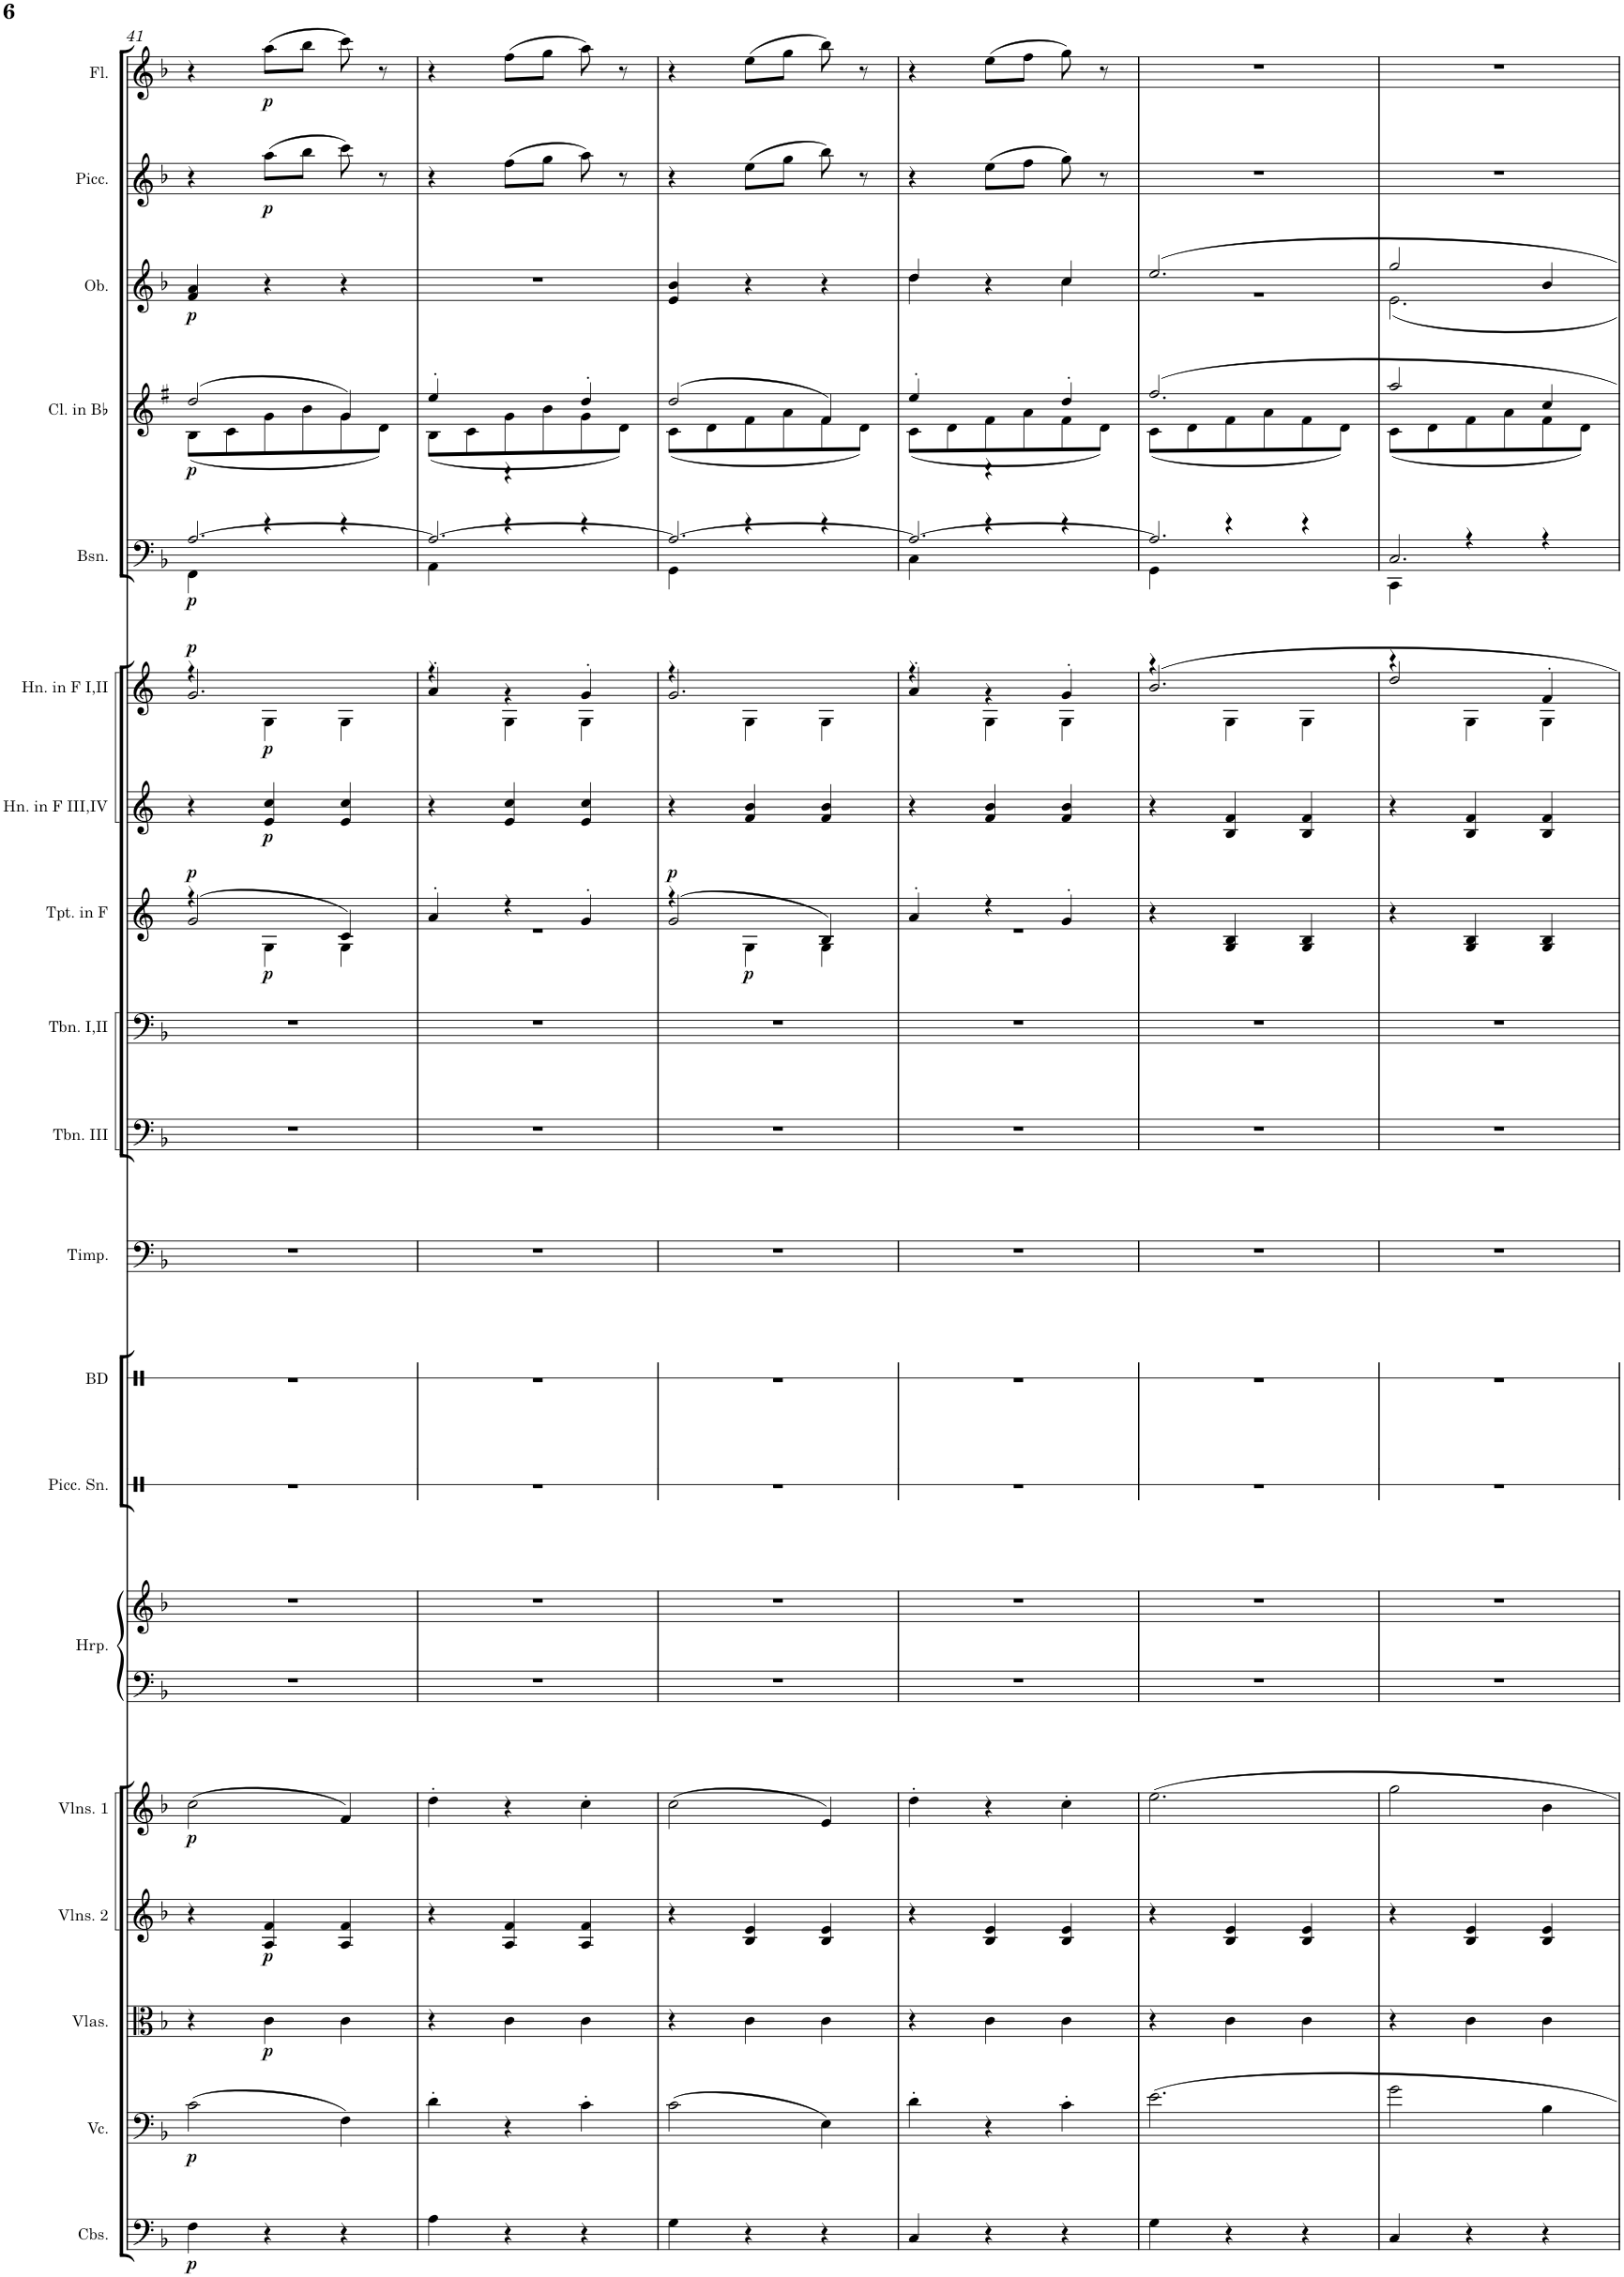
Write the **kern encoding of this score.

**kern	**dynam	**kern	**dynam	**kern	**dynam	**kern	**dynam	**kern	**dynam	**kern	**kern	**kern	**kern	**kern	**kern	**kern	**kern	**dynam	**kern	**dynam	**kern	**dynam	**kern	**dynam	**kern	**dynam	**kern	**dynam	**kern	**dynam	**kern	**dynam
*part19	*part19	*part18	*part18	*part17	*part17	*part16	*part16	*part15	*part15	*part14	*part14	*part13	*part12	*part11	*part10	*part9	*part8	*part8	*part7	*part7	*part6	*part6	*part5	*part5	*part4	*part4	*part3	*part3	*part2	*part2	*part1	*part1
*staff20	*staff20	*staff19	*staff19	*staff18	*staff18	*staff17	*staff17	*staff16	*staff16	*staff15	*staff14	*staff13	*staff12	*staff11	*staff10	*staff9	*staff8	*staff8	*staff7	*staff7	*staff6	*staff6	*staff5	*staff5	*staff4	*staff4	*staff3	*staff3	*staff2	*staff2	*staff1	*staff1
*I"Contrabasses	*	*I"Violoncello	*	*I"Violas	*	*I"Violins 2	*	*I"Violins 1	*	*I"Harp	*	*I"Piccolo Snare	*I"Bass Drum	*I"Timpani	*I"Trombone III	*I"Trombone I,II	*I"Trumpet in F	*	*I"Horn in F III, IV	*	*I"Horn in F I, II	*	*I"Bassoon	*	*I"Clarinet in Bb	*	*I"Oboe	*	*I"Piccolo	*	*I"Flute	*
*I'Cbs.	*	*I'Vc.	*	*I'Vlas.	*	*I'Vlns. 2	*	*I'Vlns. 1	*	*I'Hrp.	*	*I'Picc. Sn.	*I'BD	*I'Timp.	*I'Tbn. III	*I'Tbn. I,II	*I'Tpt. in F	*	*I'Hn. in F III,IV	*	*I'Hn. in F I,II	*	*I'Bsn.	*	*I'Cl. in Bb	*	*I'Ob.	*	*I'Picc.	*	*I'Fl.	*
!!LO:PB:g=z
*clefF4	*	*clefF4	*	*clefC3	*	*clefG2	*	*clefG2	*	*clefF4	*clefG2	*clefX	*clefX	*clefF4	*clefF4	*clefF4	*clefG2	*	*clefG2	*	*clefG2	*	*clefF4	*	*clefG2	*	*clefG2	*	*clefG2	*	*clefG2	*
*Trd7c12	*	*	*	*	*	*	*	*	*	*	*	*	*	*	*	*	*Trd-3c-5	*	*Trd4c7	*	*Trd4c7	*	*	*	*Trd1c2	*	*	*	*Trd-7c-12	*	*	*
*k[b-]	*	*k[b-]	*	*k[b-]	*	*k[b-]	*	*k[b-]	*	*k[b-]	*k[b-]	*k[]	*k[]	*k[b-]	*k[b-]	*k[b-]	*k[]	*	*k[]	*	*k[]	*	*k[b-]	*	*k[f#]	*	*k[b-]	*	*k[b-]	*	*k[b-]	*
*M3/4	*	*M3/4	*	*M3/4	*	*M3/4	*	*M3/4	*	*M3/4	*M3/4	*M3/4	*M3/4	*M3/4	*M3/4	*M3/4	*M3/4	*	*M3/4	*	*M3/4	*	*M3/4	*	*M3/4	*	*M3/4	*	*M3/4	*	*M3/4	*
=41	=41	=41	=41	=41	=41	=41	=41	=41	=41	=41	=41	=41	=41	=41	=41	=41	=41	=41	=41	=41	=41	=41	=41	=41	=41	=41	=41	=41	=41	=41	=41	=41
*	*	*	*	*	*	*	*	*	*	*	*	*	*	*	*	*	*^	*	*	*	*^	*	*^	*	*^	*	*	*	*	*	*	*
!	!LO:DY:b	!	!LO:DY:b	!	!	!	!	!	!LO:DY:b	!	!	!	!	!	!	!	!	!	!LO:DY:a	!	!	!	!	!LO:DY:a	!	!	!LO:DY:b	!	!	!LO:DY:b	!	!LO:DY:b	!	!	!	!
4F\	p	(2c\	p	4r	.	4r	.	(2cc\	p	2.r	2.r	2.r	2.r	2.r	2.r	2.r	4r	(>2g/	p	4r	.	4r	2.g/	p	4FF\	[2.A/	p	(<8B\L	(>2dd/	p	4f/ 4a/	p	4r	.	4r	.
.	.	.	.	.	.	.	.	.	.	.	.	.	.	.	.	.	.	.	.	.	.	.	.	.	.	.	.	8c\	.	.	.	.	.	.	.	.
!	!	!	!	!	!LO:DY:b	!	!LO:DY:b	!	!	!	!	!	!	!	!	!	!	!	!LO:DY:b	!	!LO:DY:b	!	!	!LO:DY:b	!	!	!	!	!	!	!	!	!	!LO:DY:b	!	!LO:DY:b
4r	.	.	.	4c\	p	4A/ 4f/	p	.	.	.	.	.	.	.	.	.	4G\	.	p	4e/ 4cc/	p	4G\	.	p	4r	.	.	8g\	.	.	4r	.	(8aa\L	p	(8aa\L	p
.	.	.	.	.	.	.	.	.	.	.	.	.	.	.	.	.	.	.	.	.	.	.	.	.	.	.	.	8b\	.	.	.	.	8bb-\J	.	8bb-\J	.
4r	.	4F\)	.	4c\	.	4A/ 4f/	.	4f/)	.	.	.	.	.	.	.	.	4G\	4c/)	.	4e/ 4cc/	.	4G\	.	.	4r	.	.	8g\	4g/)	.	4r	.	8ccc\)	.	8ccc\)	.
.	.	.	.	.	.	.	.	.	.	.	.	.	.	.	.	.	.	.	.	.	.	.	.	.	.	.	.	8d\J)	.	.	.	.	8r	.	8r	.
=42	=42	=42	=42	=42	=42	=42	=42	=42	=42	=42	=42	=42	=42	=42	=42	=42	=42	=42	=42	=42	=42	=42	=42	=42	=42	=42	=42	=42	=42	=42	=42	=42	=42	=42	=42	=42
4A\	.	4d'\	.	4r	.	4r	.	4dd'\	.	2.r	2.r	2.r	2.r	2.r	2.r	2.r	4a'/	2.r	.	4r	.	4r	4a'/	.	4AA\	2.A/_	.	(<8B\L	4ee'/	.	2.r	.	4r	.	4r	.
.	.	.	.	.	.	.	.	.	.	.	.	.	.	.	.	.	.	.	.	.	.	.	.	.	.	.	.	8c\	.	.	.	.	.	.	.	.
4r	.	4r	.	4c\	.	4A/ 4f/	.	4r	.	.	.	.	.	.	.	.	4r	.	.	4e/ 4cc/	.	4G\	4r	.	4r	.	.	8g\	4r	.	.	.	(8ff\L	.	(8ff\L	.
.	.	.	.	.	.	.	.	.	.	.	.	.	.	.	.	.	.	.	.	.	.	.	.	.	.	.	.	8b\	.	.	.	.	8gg\J	.	8gg\J	.
4r	.	4c'\	.	4c\	.	4A/ 4f/	.	4cc'\	.	.	.	.	.	.	.	.	4g'/	.	.	4e/ 4cc/	.	4G\	4g'/	.	4r	.	.	8g\	4dd'/	.	.	.	8aa\)	.	8aa\)	.
.	.	.	.	.	.	.	.	.	.	.	.	.	.	.	.	.	.	.	.	.	.	.	.	.	.	.	.	8d\J)	.	.	.	.	8r	.	8r	.
=43	=43	=43	=43	=43	=43	=43	=43	=43	=43	=43	=43	=43	=43	=43	=43	=43	=43	=43	=43	=43	=43	=43	=43	=43	=43	=43	=43	=43	=43	=43	=43	=43	=43	=43	=43	=43
!	!	!	!	!	!	!	!	!	!	!	!	!	!	!	!	!	!	!	!LO:DY:a	!	!	!	!	!	!	!	!	!	!	!	!	!	!	!	!	!
4G\	.	(2c\	.	4r	.	4r	.	(2cc\	.	2.r	2.r	2.r	2.r	2.r	2.r	2.r	4r	(>2g/	p	4r	.	4r	2.g/	.	4GG\	2.A/_	.	(<8c\L	(>2dd/	.	4e/ 4b-/	.	4r	.	4r	.
.	.	.	.	.	.	.	.	.	.	.	.	.	.	.	.	.	.	.	.	.	.	.	.	.	.	.	.	8d\	.	.	.	.	.	.	.	.
!	!	!	!	!	!	!	!	!	!	!	!	!	!	!	!	!	!	!	!LO:DY:b	!	!	!	!	!	!	!	!	!	!	!	!	!	!	!	!	!
4r	.	.	.	4c\	.	4B-/ 4e/	.	.	.	.	.	.	.	.	.	.	4G\	.	p	4f/ 4b/	.	4G\	.	.	4r	.	.	8f#\	.	.	4r	.	(8ee\L	.	(8ee\L	.
.	.	.	.	.	.	.	.	.	.	.	.	.	.	.	.	.	.	.	.	.	.	.	.	.	.	.	.	8a\	.	.	.	.	8gg\J	.	8gg\J	.
4r	.	4E\)	.	4c\	.	4B-/ 4e/	.	4e/)	.	.	.	.	.	.	.	.	4G\	4B/)	.	4f/ 4b/	.	4G\	.	.	4r	.	.	8f#\	4f#/)	.	4r	.	8bb-\)	.	8bb-\)	.
.	.	.	.	.	.	.	.	.	.	.	.	.	.	.	.	.	.	.	.	.	.	.	.	.	.	.	.	8d\J)	.	.	.	.	8r	.	8r	.
=44	=44	=44	=44	=44	=44	=44	=44	=44	=44	=44	=44	=44	=44	=44	=44	=44	=44	=44	=44	=44	=44	=44	=44	=44	=44	=44	=44	=44	=44	=44	=44	=44	=44	=44	=44	=44
*	*	*	*	*	*	*	*	*	*	*	*	*	*	*	*	*	*	*	*	*	*	*	*	*	*	*	*	*	*	*	*^	*	*	*	*	*
4C/	.	4d'\	.	4r	.	4r	.	4dd'\	.	2.r	2.r	2.r	2.r	2.r	2.r	2.r	4a'/	2.r	.	4r	.	4r	4a'/	.	4C\	2.A/_	.	(<8c\L	4ee'/	.	4dd/	4dd\	.	4r	.	4r	.
.	.	.	.	.	.	.	.	.	.	.	.	.	.	.	.	.	.	.	.	.	.	.	.	.	.	.	.	8d\	.	.	.	.	.	.	.	.	.
4r	.	4r	.	4c\	.	4B-/ 4e/	.	4r	.	.	.	.	.	.	.	.	4r	.	.	4f/ 4b/	.	4G\	4r	.	4r	.	.	8f#\	4r	.	4r	4ryy	.	(8ee\L	.	(8ee\L	.
.	.	.	.	.	.	.	.	.	.	.	.	.	.	.	.	.	.	.	.	.	.	.	.	.	.	.	.	8a\	.	.	.	.	.	8ff\J	.	8ff\J	.
4r	.	4c'\	.	4c\	.	4B-/ 4e/	.	4cc'\	.	.	.	.	.	.	.	.	4g'/	.	.	4f/ 4b/	.	4G\	4g'/	.	4r	.	.	8f#\	4dd'/	.	4cc/	4cc\	.	8gg\)	.	8gg\)	.
.	.	.	.	.	.	.	.	.	.	.	.	.	.	.	.	.	.	.	.	.	.	.	.	.	.	.	.	8d\J)	.	.	.	.	.	8r	.	8r	.
*	*	*	*	*	*	*	*	*	*	*	*	*	*	*	*	*	*v	*v	*	*	*	*	*	*	*	*	*	*	*	*	*	*	*	*	*	*	*
=45	=45	=45	=45	=45	=45	=45	=45	=45	=45	=45	=45	=45	=45	=45	=45	=45	=45	=45	=45	=45	=45	=45	=45	=45	=45	=45	=45	=45	=45	=45	=45	=45	=45	=45	=45	=45
4G\	.	2.e\	.	4r	.	4r	.	2.ee\	.	2.r	2.r	2.r	2.r	2.r	2.r	2.r	4r	.	4r	.	4r	2.b/	.	4GG\	2.A/]	.	(<8c\L	2.ff#/	.	2.ee/	2.r	.	2.r	.	2.r	.
.	.	.	.	.	.	.	.	.	.	.	.	.	.	.	.	.	.	.	.	.	.	.	.	.	.	.	8d\	.	.	.	.	.	.	.	.	.
4r	.	.	.	4c\	.	4B-/ 4e/	.	.	.	.	.	.	.	.	.	.	4G/ 4B/	.	4B/ 4f/	.	4G\	.	.	4r	.	.	8f#\	.	.	.	.	.	.	.	.	.
.	.	.	.	.	.	.	.	.	.	.	.	.	.	.	.	.	.	.	.	.	.	.	.	.	.	.	8a\	.	.	.	.	.	.	.	.	.
4r	.	.	.	4c\	.	4B-/ 4e/	.	.	.	.	.	.	.	.	.	.	4G/ 4B/	.	4B/ 4f/	.	4G\	.	.	4r	.	.	8f#\	.	.	.	.	.	.	.	.	.
.	.	.	.	.	.	.	.	.	.	.	.	.	.	.	.	.	.	.	.	.	.	.	.	.	.	.	8d\J)	.	.	.	.	.	.	.	.	.
=46	=46	=46	=46	=46	=46	=46	=46	=46	=46	=46	=46	=46	=46	=46	=46	=46	=46	=46	=46	=46	=46	=46	=46	=46	=46	=46	=46	=46	=46	=46	=46	=46	=46	=46	=46	=46
4C/	.	2g\	.	4r	.	4r	.	2gg\	.	2.r	2.r	2.r	2.r	2.r	2.r	2.r	4r	.	4r	.	4r	2dd/	.	4CC\	2.C/	.	(<8c\L	2aa/	.	2gg/	2.e\	.	2.r	.	2.r	.
.	.	.	.	.	.	.	.	.	.	.	.	.	.	.	.	.	.	.	.	.	.	.	.	.	.	.	8d\	.	.	.	.	.	.	.	.	.
4r	.	.	.	4c\	.	4B-/ 4e/	.	.	.	.	.	.	.	.	.	.	4G/ 4B/	.	4B/ 4f/	.	4G\	.	.	4r	.	.	8f#\	.	.	.	.	.	.	.	.	.
.	.	.	.	.	.	.	.	.	.	.	.	.	.	.	.	.	.	.	.	.	.	.	.	.	.	.	8a\	.	.	.	.	.	.	.	.	.
4r	.	4B-\	.	4c\	.	4B-/ 4e/	.	4b-\	.	.	.	.	.	.	.	.	4G/ 4B/	.	4B/ 4f/	.	4G\	4f'/	.	4r	.	.	8f#\	4cc/	.	4b-/	.	.	.	.	.	.
.	.	.	.	.	.	.	.	.	.	.	.	.	.	.	.	.	.	.	.	.	.	.	.	.	.	.	8d\J)	.	.	.	.	.	.	.	.	.
*	*	*	*	*	*	*	*	*	*	*	*	*	*	*	*	*	*	*	*	*	*v	*v	*	*	*	*	*v	*v	*	*v	*v	*	*	*	*	*
*	*	*	*	*	*	*	*	*	*	*	*	*	*	*	*	*	*	*	*	*	*	*	*v	*v	*	*	*	*	*	*	*	*	*
=	=	=	=	=	=	=	=	=	=	=	=	=	=	=	=	=	=	=	=	=	=	=	=	=	=	=	=	=	=	=	=	=
*-	*-	*-	*-	*-	*-	*-	*-	*-	*-	*-	*-	*-	*-	*-	*-	*-	*-	*-	*-	*-	*-	*-	*-	*-	*-	*-	*-	*-	*-	*-	*-	*-
